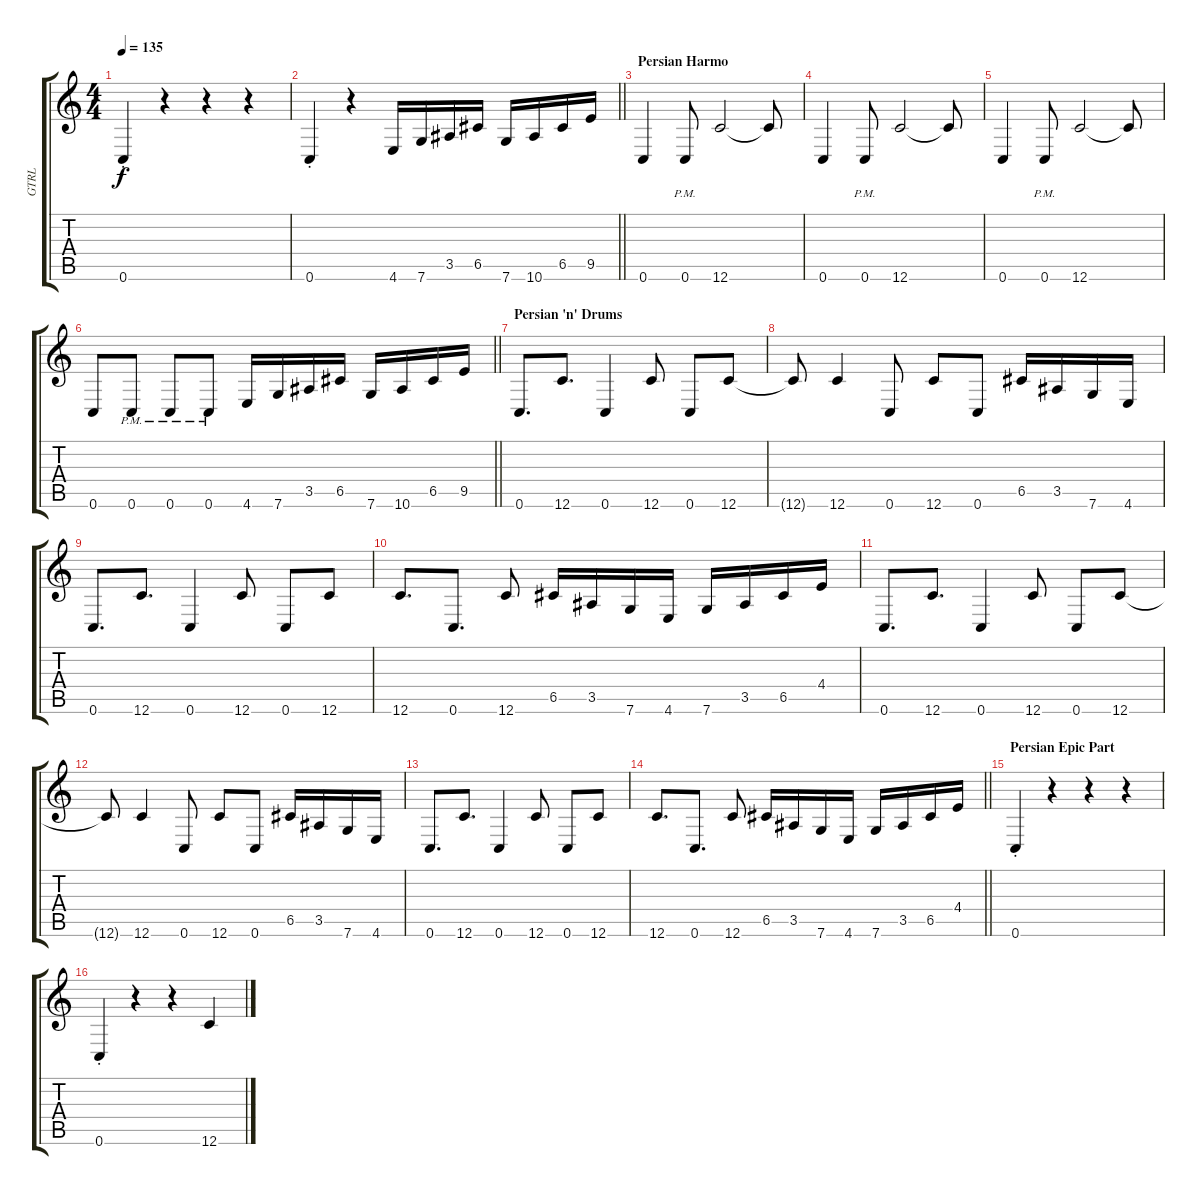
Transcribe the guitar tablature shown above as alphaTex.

\track ("GTRL" "GTRL") {instrument distortionguitar}
\staff {score tabs}
\tuning (D4 A3 F3 C3 G2 C2) {hide}
\ts (4 4)
\tempo 135
\clef g2
\ks c
0.6{st}.4{dy f} r.4 r.4 r.4 |
\barLineRight lightlight
0.6{st}.4 r.4 4.6.16 7.6.16 3.5.16 6.5.16 7.6.16 10.6.16 6.5.16 9.5.16 |
\section ("" "Persian Harmo")
0.6.4 0.6{pm}.8 12.6.2 12.6{t}.8 |
0.6.4 0.6{pm}.8 12.6.2 12.6{t}.8 |
0.6.4 0.6{pm}.8 12.6.2 12.6{t}.8 |
\barLineRight lightlight
0.6.8 0.6{pm}.8 0.6{pm}.8 0.6{pm}.8 4.6.16 7.6.16 3.5.16 6.5.16 7.6.16 10.6.16 6.5.16 9.5.16 |
\section ("" "Persian 'n' Drums")
0.6.8{d} 12.6.8{d} 0.6.4 12.6.8 0.6.8 12.6.8 |
12.6{t}.8 12.6.4 0.6.8 12.6.8 0.6.8 6.5.16 3.5.16 7.6.16 4.6.16 |
0.6.8{d} 12.6.8{d} 0.6.4 12.6.8 0.6.8 12.6.8 |
12.6.8{d} 0.6.8{d} 12.6.8 6.5.16 3.5.16 7.6.16 4.6.16 7.6.16 3.5.16 6.5.16 4.4.16 |
0.6.8{d} 12.6.8{d} 0.6.4 12.6.8 0.6.8 12.6.8 |
12.6{t}.8 12.6.4 0.6.8 12.6.8 0.6.8 6.5.16 3.5.16 7.6.16 4.6.16 |
0.6.8{d} 12.6.8{d} 0.6.4 12.6.8 0.6.8 12.6.8 |
\barLineRight lightlight
12.6.8{d} 0.6.8{d} 12.6.8 6.5.16 3.5.16 7.6.16 4.6.16 7.6.16 3.5.16 6.5.16 4.4.16 |
\section ("" "Persian Epic Part")
0.6{st}.4 r.4 r.4 r.4 |
0.6{st}.4 r.4 r.4 12.6.4
